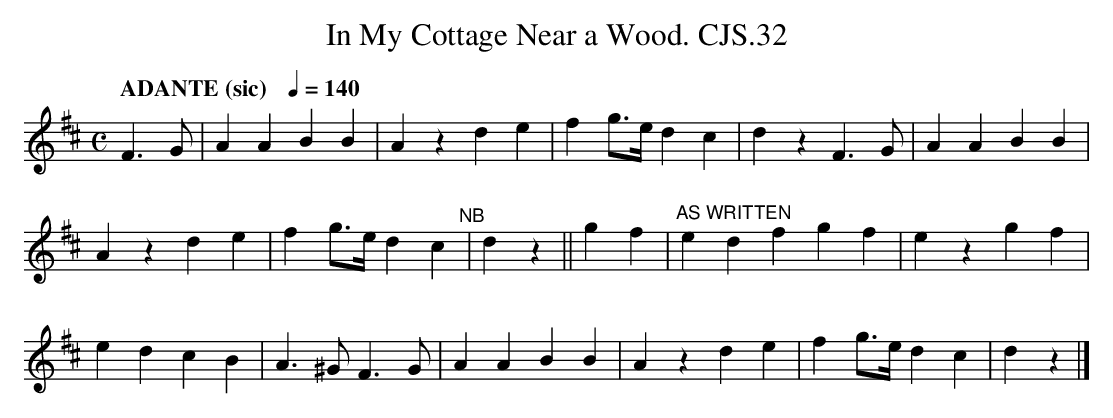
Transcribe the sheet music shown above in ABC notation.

X:1
T:In My Cottage Near a Wood. CJS.32
M:C
L:1/4
Q:"ADANTE (sic)   "1/4=140
K:D
F3/G/|AABB|Azde|f g/>e/ dc|dz F3/G/|AABB|
Azde|f g/>e/ dc"^NB"|dz||gf|"^AS WRITTEN"edfgf|ezgf|
edcB|A3/^G/ F3/G/|AABB|Azde|f g/>e/ dc| dz|]
